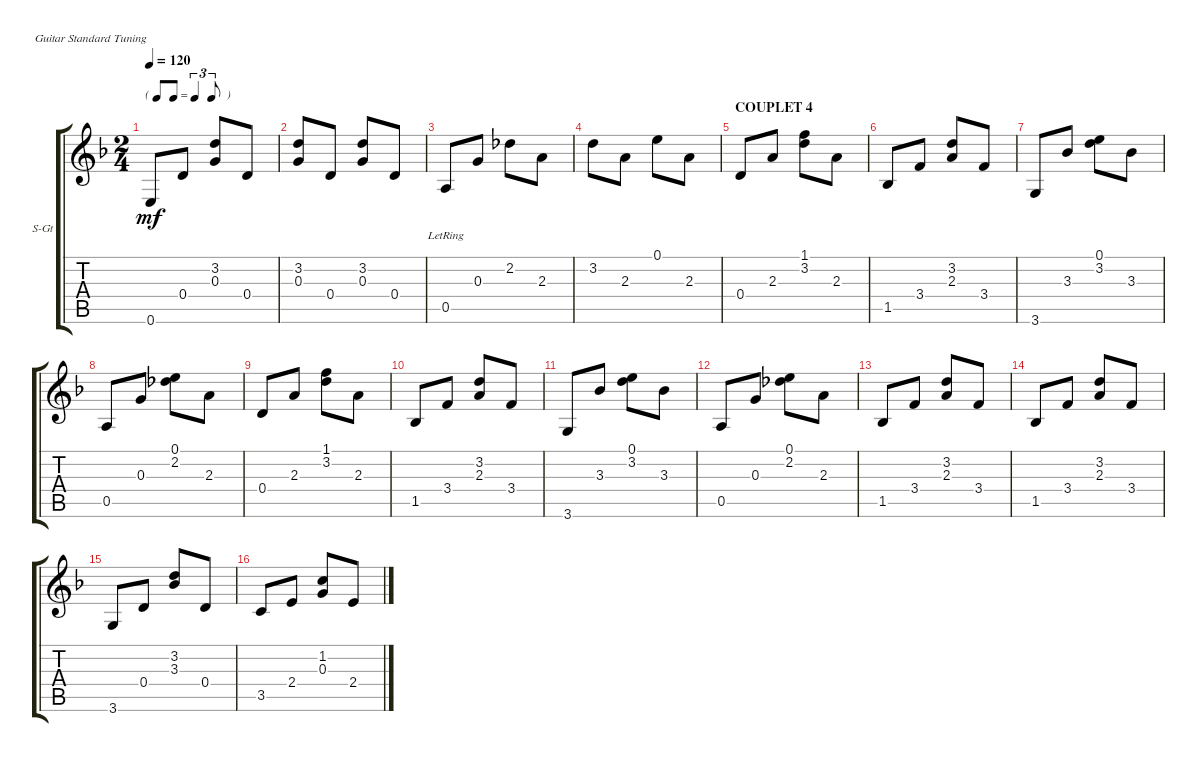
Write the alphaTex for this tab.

\defaultSystemsLayout 4
\bracketExtendMode groupsimilarinstruments
\firstSystemTrackNameOrientation horizontal
\otherSystemsTrackNameOrientation horizontal
\track ("Steel Guitar" "S-Gt") {instrument acousticguitarsteel}
\staff {score tabs}
\tuning (E4 B3 G3 D3 A2 E2)
\ts (2 4)
\tf triplet8th
\tempo 120
\clef g2
\ks dminor
0.6.8{dy mf} 0.4.8 (0.3 3.2).8 0.4.8 |
(0.3 3.2).8 0.4.8 (0.3 3.2).8 0.4.8 |
0.5{lr}.8 0.3.8 2.2.8 2.3.8 |
3.2.8 2.3.8 0.1.8 2.3.8 |
\section ("" "COUPLET 4")
0.4.8 2.3.8 (3.2 1.1).8 2.3.8 |
1.5.8 3.4.8 (2.3 3.2).8 3.4.8 |
3.6.8 3.3.8 (3.2 0.1).8 3.3.8 |
0.5.8 0.3.8 (2.2 0.1).8 2.3.8 |
0.4.8 2.3.8 (3.2 1.1).8 2.3.8 |
1.5.8 3.4.8 (2.3 3.2).8 3.4.8 |
3.6.8 3.3.8 (3.2 0.1).8 3.3.8 |
0.5.8 0.3.8 (2.2 0.1).8 2.3.8 |
1.5.8 3.4.8 (2.3 3.2).8 3.4.8 |
1.5.8 3.4.8 (2.3 3.2).8 3.4.8 |
3.6.8 0.4.8 (3.2 3.3).8 0.4.8 |
3.5.8 2.4.8 (0.3 1.2).8 2.4.8
